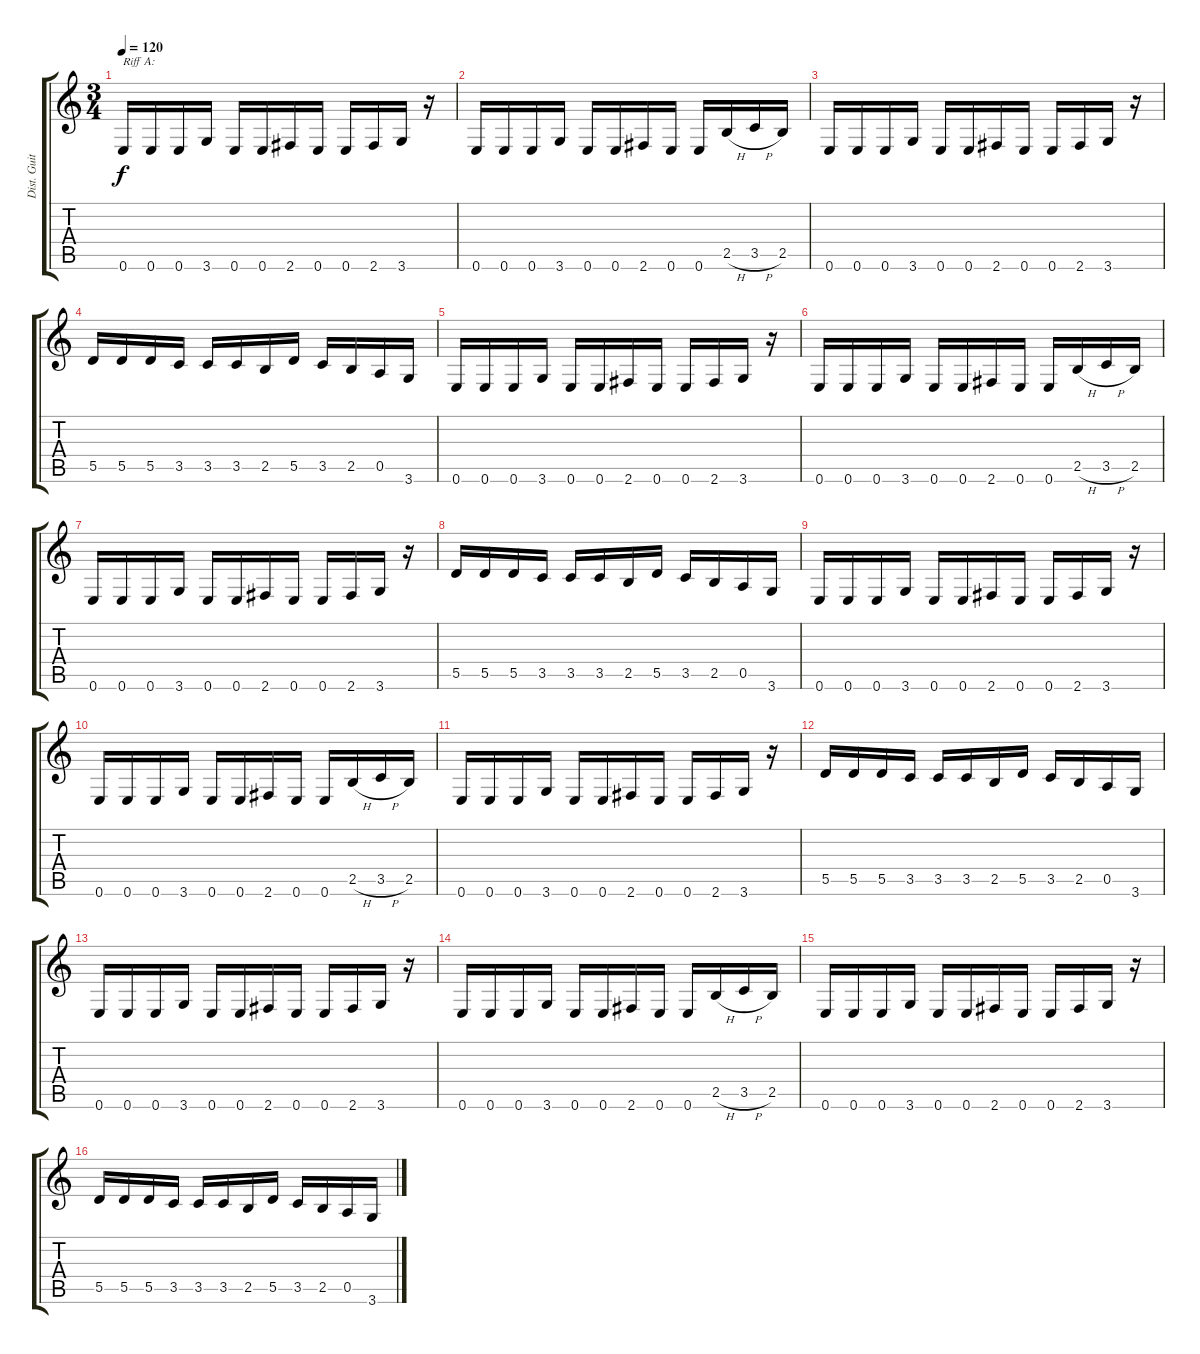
\track ("Dist. Guitar 1" "Dist. Guit") {instrument distortionguitar}
\staff {score tabs}
\tuning (E4 B3 G3 D3 A2 E2) {hide}
\ts (3 4)
\tempo 120
\clef g2
\ks c
0.6.16{txt "Riff A:" dy f volume 10 instrument distortionguitar} 0.6.16 0.6.16 3.6.16 0.6.16 0.6.16 2.6.16 0.6.16 0.6.16 2.6.16 3.6.16 r.16 |
0.6.16 0.6.16 0.6.16 3.6.16 0.6.16 0.6.16 2.6.16 0.6.16 0.6.16 2.5{h}.16 3.5{h}.16 2.5.16 |
0.6.16 0.6.16 0.6.16 3.6.16 0.6.16 0.6.16 2.6.16 0.6.16 0.6.16 2.6.16 3.6.16 r.16 |
5.5.16 5.5.16 5.5.16 3.5.16 3.5.16 3.5.16 2.5.16 5.5.16 3.5.16 2.5.16 0.5.16 3.6.16 |
0.6.16 0.6.16 0.6.16 3.6.16 0.6.16 0.6.16 2.6.16 0.6.16 0.6.16 2.6.16 3.6.16 r.16 |
0.6.16 0.6.16 0.6.16 3.6.16 0.6.16 0.6.16 2.6.16 0.6.16 0.6.16 2.5{h}.16 3.5{h}.16 2.5.16 |
0.6.16 0.6.16 0.6.16 3.6.16 0.6.16 0.6.16 2.6.16 0.6.16 0.6.16 2.6.16 3.6.16 r.16 |
5.5.16 5.5.16 5.5.16 3.5.16 3.5.16 3.5.16 2.5.16 5.5.16 3.5.16 2.5.16 0.5.16 3.6.16 |
0.6.16 0.6.16 0.6.16 3.6.16 0.6.16 0.6.16 2.6.16 0.6.16 0.6.16 2.6.16 3.6.16 r.16 |
0.6.16 0.6.16 0.6.16 3.6.16 0.6.16 0.6.16 2.6.16 0.6.16 0.6.16 2.5{h}.16 3.5{h}.16 2.5.16 |
0.6.16 0.6.16 0.6.16 3.6.16 0.6.16 0.6.16 2.6.16 0.6.16 0.6.16 2.6.16 3.6.16 r.16 |
5.5.16 5.5.16 5.5.16 3.5.16 3.5.16 3.5.16 2.5.16 5.5.16 3.5.16 2.5.16 0.5.16 3.6.16 |
0.6.16 0.6.16 0.6.16 3.6.16 0.6.16 0.6.16 2.6.16 0.6.16 0.6.16 2.6.16 3.6.16 r.16 |
0.6.16 0.6.16 0.6.16 3.6.16 0.6.16 0.6.16 2.6.16 0.6.16 0.6.16 2.5{h}.16 3.5{h}.16 2.5.16 |
0.6.16 0.6.16 0.6.16 3.6.16 0.6.16 0.6.16 2.6.16 0.6.16 0.6.16 2.6.16 3.6.16 r.16 |
5.5.16 5.5.16 5.5.16 3.5.16 3.5.16 3.5.16 2.5.16 5.5.16 3.5.16 2.5.16 0.5.16 3.6.16
